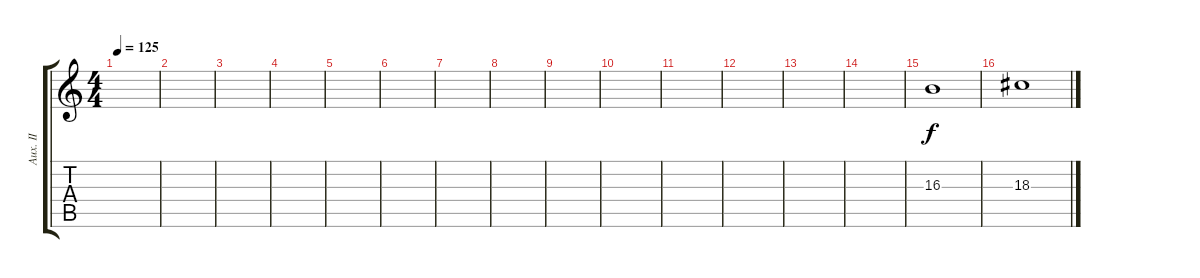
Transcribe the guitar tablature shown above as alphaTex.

\track ("Aux. II" "Aux. II") {instrument synthstrings2}
\staff {score tabs}
\tuning (E4 B3 G3 D3 A2 E2) {hide}
\ts (4 4)
\tempo 125
\clef g2
\ks c
|
|
|
|
|
|
|
|
|
|
|
|
|
|
16.3.1 |
18.3.1
